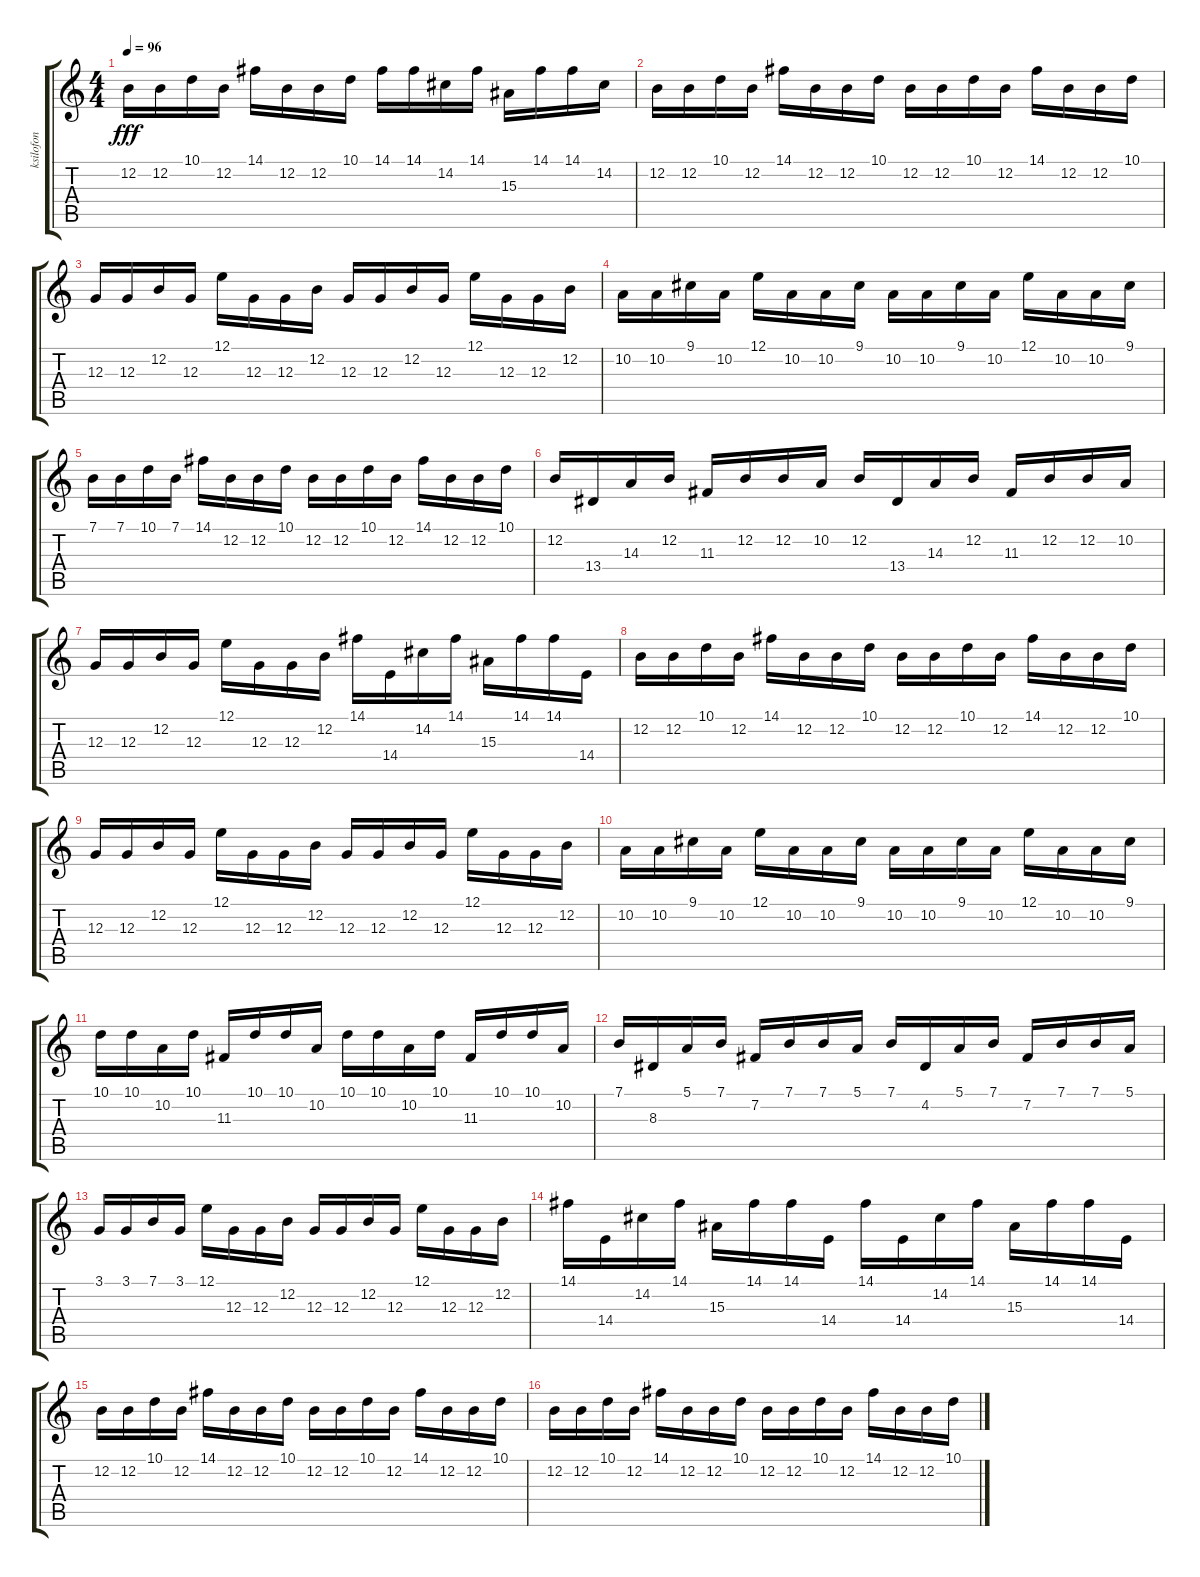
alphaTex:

\track ("ksilofon" "ksilofon") {instrument marimba}
\staff {score tabs}
\tuning (E4 B3 G3 D3 A2 E2) {hide}
\ts (4 4)
\tempo 96
\clef g2
\ks c
12.2.16{dy fff} 12.2.16 10.1.16 12.2.16 14.1.16 12.2.16 12.2.16 10.1.16 14.1.16 14.1.16 14.2.16 14.1.16 15.3.16 14.1.16 14.1.16 14.2.16 |
12.2.16 12.2.16 10.1.16 12.2.16 14.1.16 12.2.16 12.2.16 10.1.16 12.2.16 12.2.16 10.1.16 12.2.16 14.1.16 12.2.16 12.2.16 10.1.16 |
12.3.16 12.3.16 12.2.16 12.3.16 12.1.16 12.3.16 12.3.16 12.2.16 12.3.16 12.3.16 12.2.16 12.3.16 12.1.16 12.3.16 12.3.16 12.2.16 |
10.2.16 10.2.16 9.1.16 10.2.16 12.1.16 10.2.16 10.2.16 9.1.16 10.2.16 10.2.16 9.1.16 10.2.16 12.1.16 10.2.16 10.2.16 9.1.16 |
7.1.16 7.1.16 10.1.16 7.1.16 14.1.16 12.2.16 12.2.16 10.1.16 12.2.16 12.2.16 10.1.16 12.2.16 14.1.16 12.2.16 12.2.16 10.1.16 |
12.2.16 13.4.16 14.3.16 12.2.16 11.3.16 12.2.16 12.2.16 10.2.16 12.2.16 13.4.16 14.3.16 12.2.16 11.3.16 12.2.16 12.2.16 10.2.16 |
12.3.16 12.3.16 12.2.16 12.3.16 12.1.16 12.3.16 12.3.16 12.2.16 14.1.16 14.4.16 14.2.16 14.1.16 15.3.16 14.1.16 14.1.16 14.4.16 |
12.2.16 12.2.16 10.1.16 12.2.16 14.1.16 12.2.16 12.2.16 10.1.16 12.2.16 12.2.16 10.1.16 12.2.16 14.1.16 12.2.16 12.2.16 10.1.16 |
12.3.16 12.3.16 12.2.16 12.3.16 12.1.16 12.3.16 12.3.16 12.2.16 12.3.16 12.3.16 12.2.16 12.3.16 12.1.16 12.3.16 12.3.16 12.2.16 |
10.2.16 10.2.16 9.1.16 10.2.16 12.1.16 10.2.16 10.2.16 9.1.16 10.2.16 10.2.16 9.1.16 10.2.16 12.1.16 10.2.16 10.2.16 9.1.16 |
10.1.16 10.1.16 10.2.16 10.1.16 11.3.16 10.1.16 10.1.16 10.2.16 10.1.16 10.1.16 10.2.16 10.1.16 11.3.16 10.1.16 10.1.16 10.2.16 |
7.1.16 8.3.16 5.1.16 7.1.16 7.2.16 7.1.16 7.1.16 5.1.16 7.1.16 4.2.16 5.1.16 7.1.16 7.2.16 7.1.16 7.1.16 5.1.16 |
3.1.16 3.1.16 7.1.16 3.1.16 12.1.16 12.3.16 12.3.16 12.2.16 12.3.16 12.3.16 12.2.16 12.3.16 12.1.16 12.3.16 12.3.16 12.2.16 |
14.1.16 14.4.16 14.2.16 14.1.16 15.3.16 14.1.16 14.1.16 14.4.16 14.1.16 14.4.16 14.2.16 14.1.16 15.3.16 14.1.16 14.1.16 14.4.16 |
12.2.16 12.2.16 10.1.16 12.2.16 14.1.16 12.2.16 12.2.16 10.1.16 12.2.16 12.2.16 10.1.16 12.2.16 14.1.16 12.2.16 12.2.16 10.1.16 |
12.2.16 12.2.16 10.1.16 12.2.16 14.1.16 12.2.16 12.2.16 10.1.16 12.2.16 12.2.16 10.1.16 12.2.16 14.1.16 12.2.16 12.2.16 10.1.16
